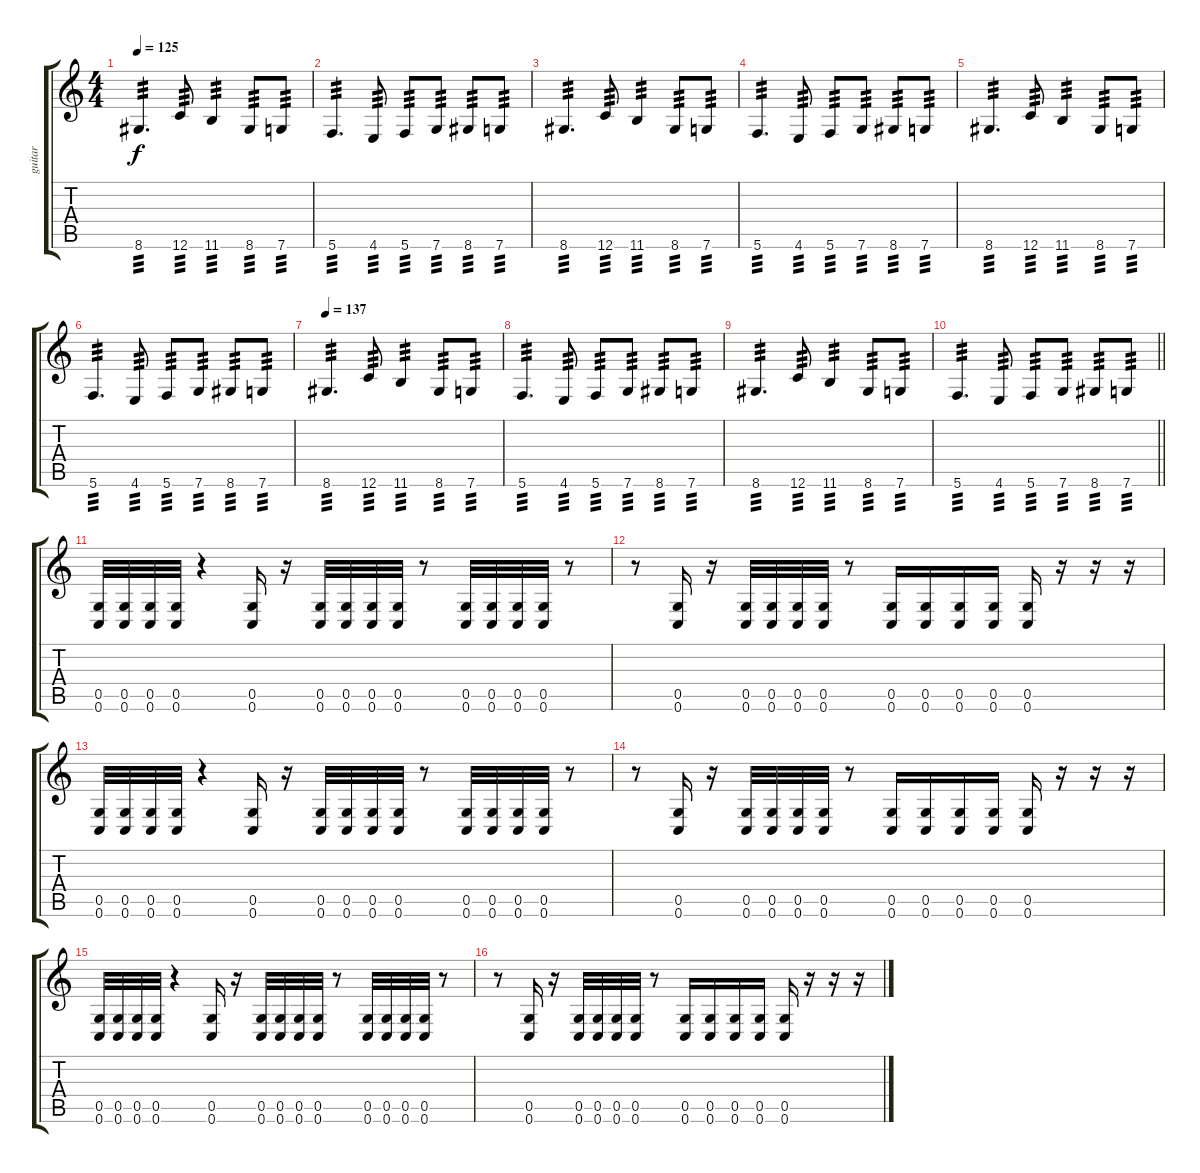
\track ("guitar " "guitar ") {instrument distortionguitar}
\staff {score tabs}
\tuning (D4 A3 F3 C3 G2 C2) {hide}
\ts (4 4)
\tempo 125
\clef g2
\ks c
8.6.4{d tp 3 dy f} 12.6.8{tp 3} 11.6.4{tp 3} 8.6.8{tp 3} 7.6.8{tp 3} |
5.6.4{d tp 3} 4.6.8{tp 3} 5.6.8{tp 3} 7.6.8{tp 3} 8.6.8{tp 3} 7.6.8{tp 3} |
8.6.4{d tp 3} 12.6.8{tp 3} 11.6.4{tp 3} 8.6.8{tp 3} 7.6.8{tp 3} |
5.6.4{d tp 3} 4.6.8{tp 3} 5.6.8{tp 3} 7.6.8{tp 3} 8.6.8{tp 3} 7.6.8{tp 3} |
8.6.4{d tp 3} 12.6.8{tp 3} 11.6.4{tp 3} 8.6.8{tp 3} 7.6.8{tp 3} |
5.6.4{d tp 3} 4.6.8{tp 3} 5.6.8{tp 3} 7.6.8{tp 3} 8.6.8{tp 3} 7.6.8{tp 3} |
\tempo 137
8.6.4{d tp 3} 12.6.8{tp 3} 11.6.4{tp 3} 8.6.8{tp 3} 7.6.8{tp 3} |
5.6.4{d tp 3} 4.6.8{tp 3} 5.6.8{tp 3} 7.6.8{tp 3} 8.6.8{tp 3} 7.6.8{tp 3} |
8.6.4{d tp 3} 12.6.8{tp 3} 11.6.4{tp 3} 8.6.8{tp 3} 7.6.8{tp 3} |
\barLineRight lightlight
5.6.4{d tp 3} 4.6.8{tp 3} 5.6.8{tp 3} 7.6.8{tp 3} 8.6.8{tp 3} 7.6.8{tp 3} |
(0.5 0.6).32 (0.5 0.6).32 (0.5 0.6).32 (0.5 0.6).32 r.4 (0.5 0.6).16 r.16 (0.5 0.6).32 (0.5 0.6).32 (0.5 0.6).32 (0.5 0.6).32 r.8 (0.5 0.6).32 (0.5 0.6).32 (0.5 0.6).32 (0.5 0.6).32 r.8 |
r.8 (0.5 0.6).16 r.16 (0.5 0.6).32 (0.5 0.6).32 (0.5 0.6).32 (0.5 0.6).32 r.8 (0.5 0.6).16 (0.5 0.6).16 (0.5 0.6).16 (0.5 0.6).16 (0.5 0.6).16 r.16 r.16 r.16 |
(0.5 0.6).32 (0.5 0.6).32 (0.5 0.6).32 (0.5 0.6).32 r.4 (0.5 0.6).16 r.16 (0.5 0.6).32 (0.5 0.6).32 (0.5 0.6).32 (0.5 0.6).32 r.8 (0.5 0.6).32 (0.5 0.6).32 (0.5 0.6).32 (0.5 0.6).32 r.8 |
r.8 (0.5 0.6).16 r.16 (0.5 0.6).32 (0.5 0.6).32 (0.5 0.6).32 (0.5 0.6).32 r.8 (0.5 0.6).16 (0.5 0.6).16 (0.5 0.6).16 (0.5 0.6).16 (0.5 0.6).16 r.16 r.16 r.16 |
(0.5 0.6).32 (0.5 0.6).32 (0.5 0.6).32 (0.5 0.6).32 r.4 (0.5 0.6).16 r.16 (0.5 0.6).32 (0.5 0.6).32 (0.5 0.6).32 (0.5 0.6).32 r.8 (0.5 0.6).32 (0.5 0.6).32 (0.5 0.6).32 (0.5 0.6).32 r.8 |
r.8 (0.5 0.6).16 r.16 (0.5 0.6).32 (0.5 0.6).32 (0.5 0.6).32 (0.5 0.6).32 r.8 (0.5 0.6).16 (0.5 0.6).16 (0.5 0.6).16 (0.5 0.6).16 (0.5 0.6).16 r.16 r.16 r.16
